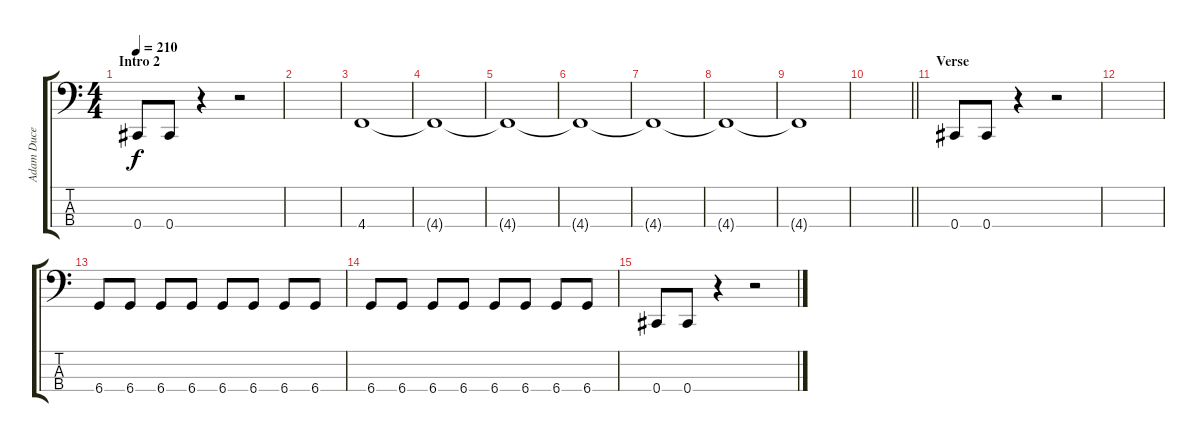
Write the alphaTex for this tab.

\track ("Adam Duce" "Adam Duce") {instrument electricbassfinger}
\staff {score tabs}
\tuning (E2 B1 Gb1 Db1) {hide}
\ts (4 4)
\section ("" "Intro 2")
\tempo 210
\clef f4
\ks c
0.4.8{dy f} 0.4.8 r.4 r.2 |
|
4.4.1 |
4.4{t}.1 |
4.4{t}.1 |
4.4{t}.1 |
4.4{t}.1 |
4.4{t}.1 |
4.4{t}.1 |
\barLineRight lightlight
|
\section ("" "Verse")
0.4.8 0.4.8 r.4 r.2 |
|
6.4.8 6.4.8 6.4.8 6.4.8 6.4.8 6.4.8 6.4.8 6.4.8 |
6.4.8 6.4.8 6.4.8 6.4.8 6.4.8 6.4.8 6.4.8 6.4.8 |
0.4.8 0.4.8 r.4 r.2
